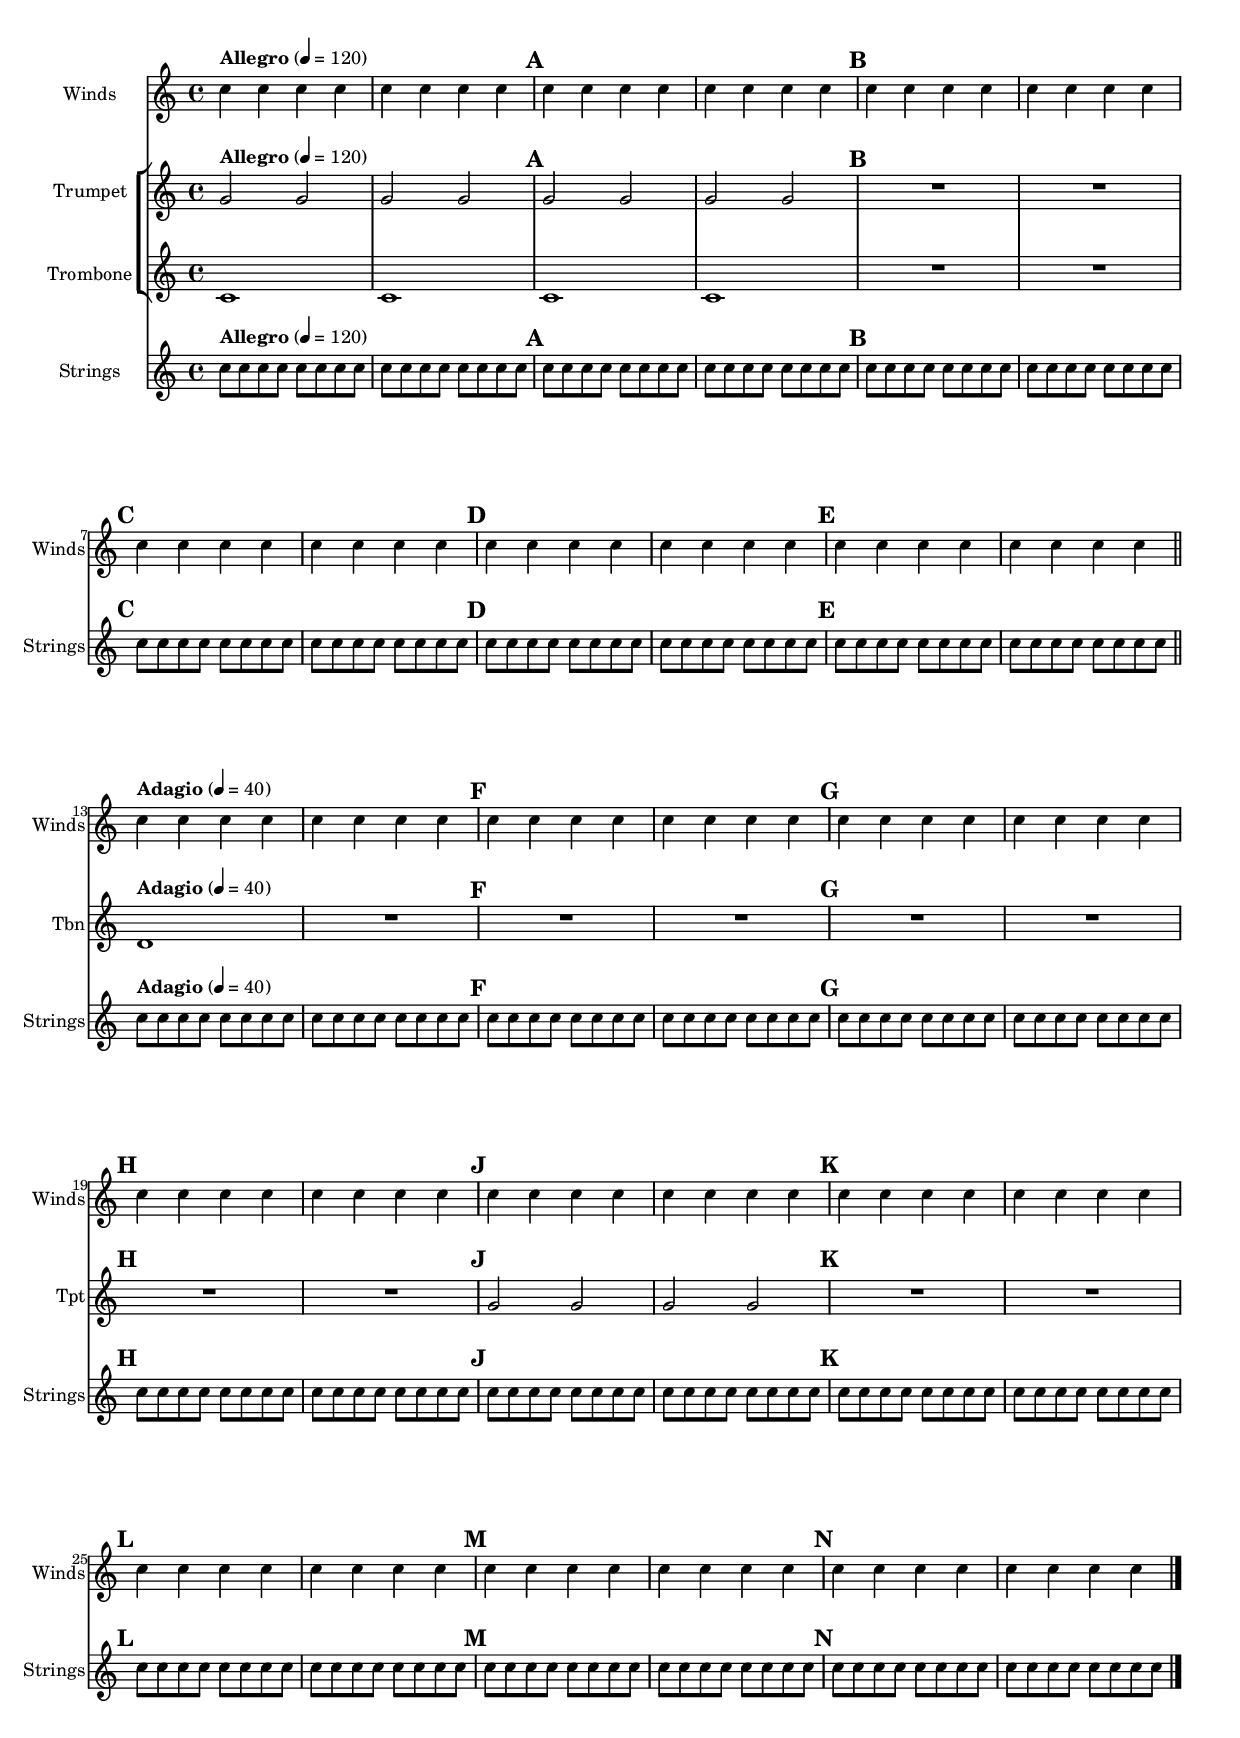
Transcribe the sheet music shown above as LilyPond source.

%% DO NOT EDIT this file manually; it was automatically
%% generated from the LilyPond Snippet Repository
%% (http://lsr.di.unimi.it).
%%
%% Make any changes in the LSR itself, or in
%% `Documentation/snippets/new/`, then run
%% `scripts/auxiliar/makelsr.pl`.
%%
%% This file is in the public domain.

\version "2.24.0"

\header {
  lsrtags = "contexts-and-engravers, staff-notation"

  texidoc = "
Using @code{MarkLine} contexts (such as in
@uref{https://lsr.di.unimi.it/LSR/Item?id=1010,LSR1010}) in a Frenched
score can be problematic if all the staves between two @code{MarkLine}s
are removed in one system. The @code{Keep_alive_together_engraver} can
be used within each @code{StaffGroup} to keep the @code{MarkLine} alive
only as long as the other staves in the group stay alive.
"

  doctitle = "Using marklines in a Frenched score"
} % begin verbatim


bars = {
  \tempo "Allegro" 4=120
  s1*2
  \repeat unfold 5 { \mark \default s1*2 }
  \bar "||"
  \tempo "Adagio" 4=40
  s1*2
  \repeat unfold 8 { \mark \default s1*2 }
  \bar "|."
}
winds = \repeat unfold 120 { c''4 }
trumpet = { \repeat unfold 8 g'2 R1*16 \repeat unfold 4 g'2 R1*8 }
trombone = { \repeat unfold 4 c'1 R1*8 d'1 R1*17 }
strings = \repeat unfold 240 { c''8 }

#(set-global-staff-size 16)
\paper {
  systems-per-page = 5
  ragged-last-bottom = ##f
}

\layout {
  indent = 15\mm
  short-indent = 5\mm
  \context {
    \name MarkLine
    \type Engraver_group
    \consists Output_property_engraver
    \consists Axis_group_engraver
    \consists Mark_engraver
    \consists Metronome_mark_engraver
    \consists Staff_collecting_engraver
    \override VerticalAxisGroup.remove-empty = ##t
    \override VerticalAxisGroup.remove-layer = #'any
    \override VerticalAxisGroup.staff-affinity = #DOWN
    \override VerticalAxisGroup.nonstaff-relatedstaff-spacing.padding = 1
    keepAliveInterfaces = #'()
  }
  \context {
    \Staff
    \override VerticalAxisGroup.remove-empty = ##t
    \override VerticalAxisGroup.remove-layer = ##f
  }
  \context {
    \StaffGroup
    \accepts MarkLine
    \consists Keep_alive_together_engraver
  }
  \context {
    \Score
    \remove Mark_engraver
    \remove Metronome_mark_engraver
    \remove Staff_collecting_engraver
  }
}

\score {
  <<
    \new StaffGroup = "winds" \with {
      instrumentName = "Winds"
      shortInstrumentName = "Winds"
    } <<
      \new MarkLine \bars
      \new Staff \winds
    >>
    \new StaffGroup = "brass" <<
      \new MarkLine \bars
      \new Staff = "trumpet" \with {
        instrumentName = "Trumpet"
        shortInstrumentName = "Tpt"
      } \trumpet
      \new Staff = "trombone" \with {
        instrumentName = "Trombone"
        shortInstrumentName = "Tbn"
      } \trombone
    >>
    \new StaffGroup = "strings" \with {
      instrumentName = "Strings"
      shortInstrumentName = "Strings"
    } <<
      \new MarkLine \bars
      \new Staff = "strings" { \strings }
    >>
  >>
}
